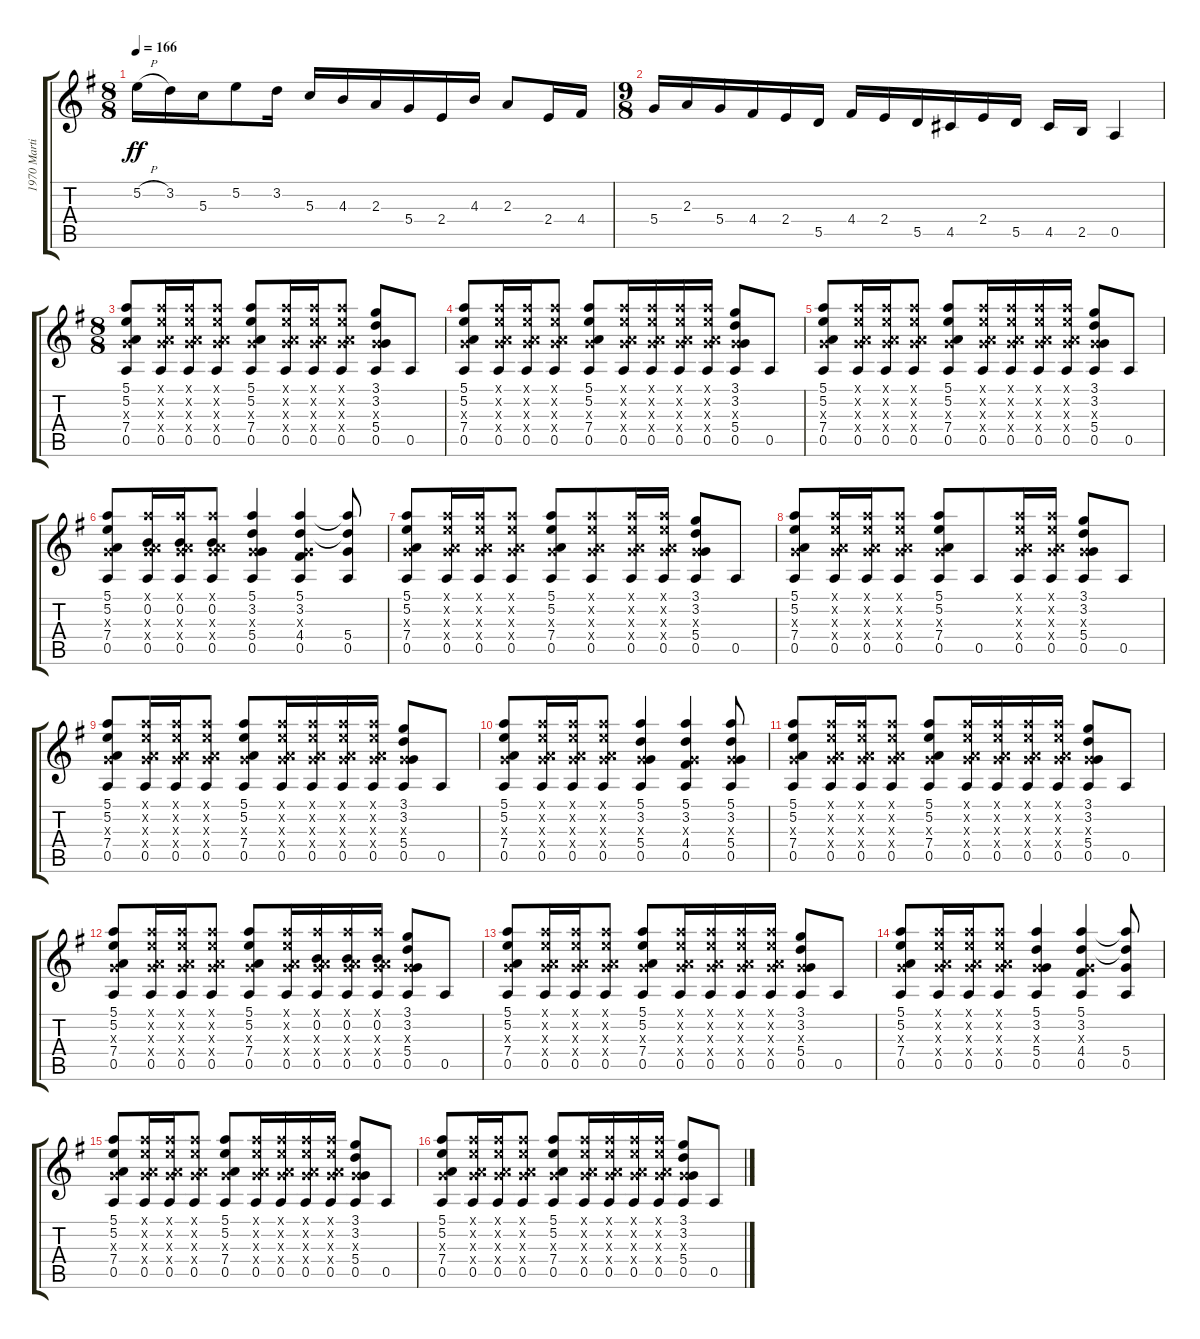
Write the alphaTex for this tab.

\track ("1970 Martin 000-18" "1970 Marti") {instrument acousticguitarsteel}
\staff {score tabs}
\tuning (E4 B3 G3 D3 A2 E2) {hide}
\ts (8 8)
\tempo 166
\clef g2
\ks g
5.2{h}.16{dy ff} 3.2.16 5.3.16 5.2.8 3.2.16 5.3.16 4.3.16 2.3.16 5.4.16 2.4.16 4.3.16 2.3.8 2.4.16 4.4.16 |
\ts (9 8)
5.4.16 2.3.16 5.4.16 4.4.16 2.4.16 5.5.16 4.4.16 2.4.16 5.5.16 4.5.16 2.4.16 5.5.16 4.5.16 2.5.16 0.5.4 |
\ts (8 8)
(5.1 5.2 0.3{x} 7.4 0.5).8 (5.1{x} 5.2{x} 0.3{x} 7.4{x} 0.5).16 (5.1{x} 5.2{x} 0.3{x} 7.4{x} 0.5).16 (5.1{x} 5.2{x} 0.3{x} 7.4{x} 0.5).8 (5.1 5.2 0.3{x} 7.4 0.5).8 (5.1{x} 5.2{x} 0.3{x} 7.4{x} 0.5).16 (5.1{x} 5.2{x} 0.3{x} 7.4{x} 0.5).16 (5.1{x} 5.2{x} 0.3{x} 7.4{x} 0.5).8 (3.1 3.2 0.3{x} 5.4 0.5).8 0.5.8 |
(5.1 5.2 0.3{x} 7.4 0.5).8 (5.1{x} 5.2{x} 0.3{x} 7.4{x} 0.5).16 (5.1{x} 5.2{x} 0.3{x} 7.4{x} 0.5).16 (5.1{x} 5.2{x} 0.3{x} 7.4{x} 0.5).8 (5.1 5.2 0.3{x} 7.4 0.5).8 (5.1{x} 5.2{x} 0.3{x} 7.4{x} 0.5).16 (5.1{x} 5.2{x} 0.3{x} 7.4{x} 0.5).16 (5.1{x} 5.2{x} 0.3{x} 7.4{x} 0.5).16 (5.1{x} 5.2{x} 0.3{x} 7.4{x} 0.5).16 (3.1 3.2 0.3{x} 5.4 0.5).8 0.5.8 |
(5.1 5.2 0.3{x} 7.4 0.5).8 (5.1{x} 5.2{x} 0.3{x} 7.4{x} 0.5).16 (5.1{x} 5.2{x} 0.3{x} 7.4{x} 0.5).16 (5.1{x} 5.2{x} 0.3{x} 7.4{x} 0.5).8 (5.1 5.2 0.3{x} 7.4 0.5).8 (5.1{x} 5.2{x} 0.3{x} 7.4{x} 0.5).16 (5.1{x} 5.2{x} 0.3{x} 7.4{x} 0.5).16 (5.1{x} 5.2{x} 0.3{x} 7.4{x} 0.5).16 (5.1{x} 5.2{x} 0.3{x} 7.4{x} 0.5).16 (3.1 3.2 0.3{x} 5.4 0.5).8 0.5.8 |
(5.1 5.2 0.3{x} 7.4 0.5).8 (5.1{x} 0.2 0.3{x} 7.4{x} 0.5).16 (5.1{x} 0.2 0.3{x} 7.4{x} 0.5).16 (5.1{x} 0.2 0.3{x} 7.4{x} 0.5).8 (5.1 3.2 0.3{x} 5.4 0.5).4 (5.1 3.2 0.3{x} 4.4 0.5).4 (5.1{t} 3.2{t} 5.4 0.5).8 |
(5.1 5.2 0.3{x} 7.4 0.5).8 (5.1{x} 5.2{x} 0.3{x} 7.4{x} 0.5).16 (5.1{x} 5.2{x} 0.3{x} 7.4{x} 0.5).16 (5.1{x} 5.2{x} 0.3{x} 7.4{x} 0.5).8 (5.1 5.2 0.3{x} 7.4 0.5).8 (5.1{x} 5.2{x} 0.3{x} 7.4{x} 0.5).8 (5.1{x} 5.2{x} 0.3{x} 7.4{x} 0.5).16 (5.1{x} 5.2{x} 0.3{x} 7.4{x} 0.5).16 (3.1 3.2 0.3{x} 5.4 0.5).8 0.5.8 |
(5.1 5.2 0.3{x} 7.4 0.5).8 (5.1{x} 5.2{x} 0.3{x} 7.4{x} 0.5).16 (5.1{x} 5.2{x} 0.3{x} 7.4{x} 0.5).16 (5.1{x} 5.2{x} 0.3{x} 7.4{x} 0.5).8 (5.1 5.2 0.3{x} 7.4 0.5).8 0.5.8 (5.1{x} 5.2{x} 0.3{x} 7.4{x} 0.5).16 (5.1{x} 5.2{x} 0.3{x} 7.4{x} 0.5).16 (3.1 3.2 0.3{x} 5.4 0.5).8 0.5.8 |
(5.1 5.2 0.3{x} 7.4 0.5).8 (5.1{x} 5.2{x} 0.3{x} 7.4{x} 0.5).16 (5.1{x} 5.2{x} 0.3{x} 7.4{x} 0.5).16 (5.1{x} 5.2{x} 0.3{x} 7.4{x} 0.5).8 (5.1 5.2 0.3{x} 7.4 0.5).8 (5.1{x} 5.2{x} 0.3{x} 7.4{x} 0.5).16 (5.1{x} 5.2{x} 0.3{x} 7.4{x} 0.5).16 (5.1{x} 5.2{x} 0.3{x} 7.4{x} 0.5).16 (5.1{x} 5.2{x} 0.3{x} 7.4{x} 0.5).16 (3.1 3.2 0.3{x} 5.4 0.5).8 0.5.8 |
(5.1 5.2 0.3{x} 7.4 0.5).8 (5.1{x} 5.2{x} 0.3{x} 7.4{x} 0.5).16 (5.1{x} 5.2{x} 0.3{x} 7.4{x} 0.5).16 (5.1{x} 5.2{x} 0.3{x} 7.4{x} 0.5).8 (5.1 3.2 0.3{x} 5.4 0.5).4 (5.1 3.2 0.3{x} 4.4 0.5).4 (5.1 3.2 0.3{x} 5.4 0.5).8 |
(5.1 5.2 0.3{x} 7.4 0.5).8 (5.1{x} 5.2{x} 0.3{x} 7.4{x} 0.5).16 (5.1{x} 5.2{x} 0.3{x} 7.4{x} 0.5).16 (5.1{x} 5.2{x} 0.3{x} 7.4{x} 0.5).8 (5.1 5.2 0.3{x} 7.4 0.5).8 (5.1{x} 5.2{x} 0.3{x} 7.4{x} 0.5).16 (5.1{x} 5.2{x} 0.3{x} 7.4{x} 0.5).16 (5.1{x} 5.2{x} 0.3{x} 7.4{x} 0.5).16 (5.1{x} 5.2{x} 0.3{x} 7.4{x} 0.5).16 (3.1 3.2 0.3{x} 5.4 0.5).8 0.5.8 |
(5.1 5.2 0.3{x} 7.4 0.5).8 (5.1{x} 5.2{x} 0.3{x} 7.4{x} 0.5).16 (5.1{x} 5.2{x} 0.3{x} 7.4{x} 0.5).16 (5.1{x} 5.2{x} 0.3{x} 7.4{x} 0.5).8 (5.1 5.2 0.3{x} 7.4 0.5).8 (5.1{x} 5.2{x} 0.3{x} 7.4{x} 0.5).16 (5.1{x} 0.2 0.3{x} 7.4{x} 0.5).16 (5.1{x} 0.2 0.3{x} 7.4{x} 0.5).16 (5.1{x} 0.2 0.3{x} 7.4{x} 0.5).16 (3.1 3.2 0.3{x} 5.4 0.5).8 0.5.8 |
(5.1 5.2 0.3{x} 7.4 0.5).8 (5.1{x} 5.2{x} 0.3{x} 7.4{x} 0.5).16 (5.1{x} 5.2{x} 0.3{x} 7.4{x} 0.5).16 (5.1{x} 5.2{x} 0.3{x} 7.4{x} 0.5).8 (5.1 5.2 0.3{x} 7.4 0.5).8 (5.1{x} 5.2{x} 0.3{x} 7.4{x} 0.5).16 (5.1{x} 5.2{x} 0.3{x} 7.4{x} 0.5).16 (5.1{x} 5.2{x} 0.3{x} 7.4{x} 0.5).16 (5.1{x} 5.2{x} 0.3{x} 7.4{x} 0.5).16 (3.1 3.2 0.3{x} 5.4 0.5).8 0.5.8 |
(5.1 5.2 0.3{x} 7.4 0.5).8 (5.1{x} 5.2{x} 0.3{x} 7.4{x} 0.5).16 (5.1{x} 5.2{x} 0.3{x} 7.4{x} 0.5).16 (5.1{x} 5.2{x} 0.3{x} 7.4{x} 0.5).8 (5.1 3.2 0.3{x} 5.4 0.5).4 (5.1 3.2 0.3{x} 4.4 0.5).4 (5.1{t} 3.2{t} 5.4 0.5).8 |
(5.1 5.2 0.3{x} 7.4 0.5).8 (5.1{x} 5.2{x} 0.3{x} 7.4{x} 0.5).16 (5.1{x} 5.2{x} 0.3{x} 7.4{x} 0.5).16 (5.1{x} 5.2{x} 0.3{x} 7.4{x} 0.5).8 (5.1 5.2 0.3{x} 7.4 0.5).8 (5.1{x} 5.2{x} 0.3{x} 7.4{x} 0.5).16 (5.1{x} 5.2{x} 0.3{x} 7.4{x} 0.5).16 (5.1{x} 5.2{x} 0.3{x} 7.4{x} 0.5).16 (5.1{x} 5.2{x} 0.3{x} 7.4{x} 0.5).16 (3.1 3.2 0.3{x} 5.4 0.5).8 0.5.8 |
(5.1 5.2 0.3{x} 7.4 0.5).8 (5.1{x} 5.2{x} 0.3{x} 7.4{x} 0.5).16 (5.1{x} 5.2{x} 0.3{x} 7.4{x} 0.5).16 (5.1{x} 5.2{x} 0.3{x} 7.4{x} 0.5).8 (5.1 5.2 0.3{x} 7.4 0.5).8 (5.1{x} 5.2{x} 0.3{x} 7.4{x} 0.5).16 (5.1{x} 5.2{x} 0.3{x} 7.4{x} 0.5).16 (5.1{x} 5.2{x} 0.3{x} 7.4{x} 0.5).16 (5.1{x} 5.2{x} 0.3{x} 7.4{x} 0.5).16 (3.1 3.2 0.3{x} 5.4 0.5).8 0.5.8
